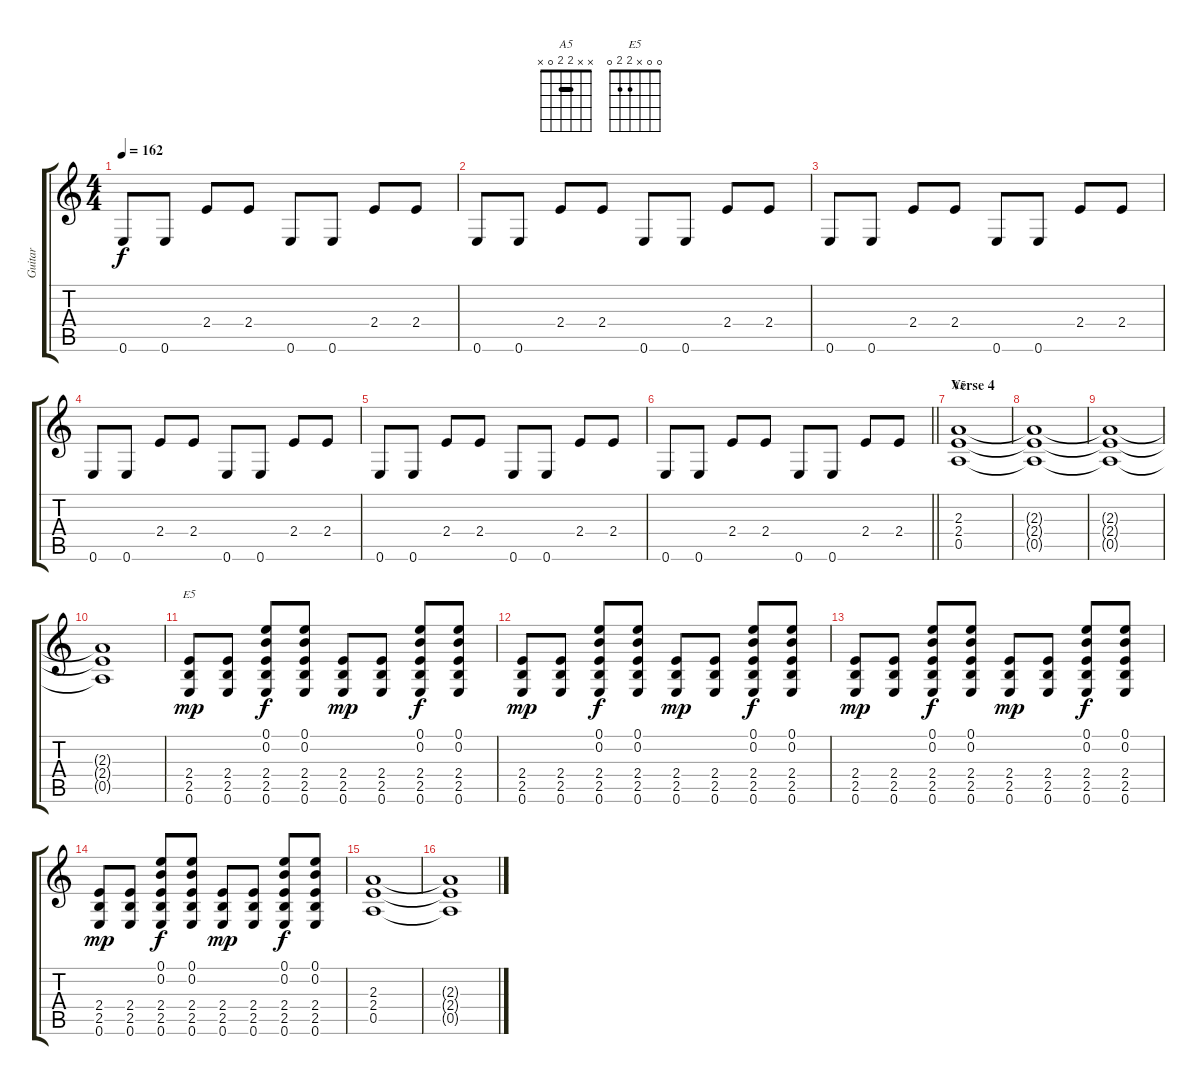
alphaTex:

\track ("Guitar" "Guitar") {instrument acousticguitarsteel}
\staff {score tabs}
\tuning (E4 B3 G3 D3 A2 E2) {hide}
\chord ("A5" x x 2 2 0 x) {barre 2}
\chord ("E5" 0 0 x 2 2 0)
\ts (4 4)
\tempo 162
\clef g2
\ks c
0.6.8{dy f} 0.6.8 2.4.8 2.4.8 0.6.8 0.6.8 2.4.8 2.4.8 |
0.6.8 0.6.8 2.4.8 2.4.8 0.6.8 0.6.8 2.4.8 2.4.8 |
0.6.8 0.6.8 2.4.8 2.4.8 0.6.8 0.6.8 2.4.8 2.4.8 |
0.6.8 0.6.8 2.4.8 2.4.8 0.6.8 0.6.8 2.4.8 2.4.8 |
0.6.8 0.6.8 2.4.8 2.4.8 0.6.8 0.6.8 2.4.8 2.4.8 |
\barLineRight lightlight
0.6.8 0.6.8 2.4.8 2.4.8 0.6.8 0.6.8 2.4.8 2.4.8 |
\section ("" "Verse 4")
(2.3 2.4 0.5).1{ch "A5"} |
(2.3{t} 2.4{t} 0.5{t}).1 |
(2.3{t} 2.4{t} 0.5{t}).1 |
(2.3{t} 2.4{t} 0.5{t}).1 |
(2.4 2.5 0.6).8{ch "E5" dy mp} (2.4 2.5 0.6).8 (0.1 0.2 2.4 2.5 0.6).8{dy f} (0.1 0.2 2.4 2.5 0.6).8 (2.4 2.5 0.6).8{dy mp} (2.4 2.5 0.6).8 (0.1 0.2 2.4 2.5 0.6).8{dy f} (0.1 0.2 2.4 2.5 0.6).8 |
(2.4 2.5 0.6).8{dy mp} (2.4 2.5 0.6).8 (0.1 0.2 2.4 2.5 0.6).8{dy f} (0.1 0.2 2.4 2.5 0.6).8 (2.4 2.5 0.6).8{dy mp} (2.4 2.5 0.6).8 (0.1 0.2 2.4 2.5 0.6).8{dy f} (0.1 0.2 2.4 2.5 0.6).8 |
(2.4 2.5 0.6).8{dy mp} (2.4 2.5 0.6).8 (0.1 0.2 2.4 2.5 0.6).8{dy f} (0.1 0.2 2.4 2.5 0.6).8 (2.4 2.5 0.6).8{dy mp} (2.4 2.5 0.6).8 (0.1 0.2 2.4 2.5 0.6).8{dy f} (0.1 0.2 2.4 2.5 0.6).8 |
(2.4 2.5 0.6).8{dy mp} (2.4 2.5 0.6).8 (0.1 0.2 2.4 2.5 0.6).8{dy f} (0.1 0.2 2.4 2.5 0.6).8 (2.4 2.5 0.6).8{dy mp} (2.4 2.5 0.6).8 (0.1 0.2 2.4 2.5 0.6).8{dy f} (0.1 0.2 2.4 2.5 0.6).8 |
(2.3 2.4 0.5).1 |
(2.3{t} 2.4{t} 0.5{t}).1
